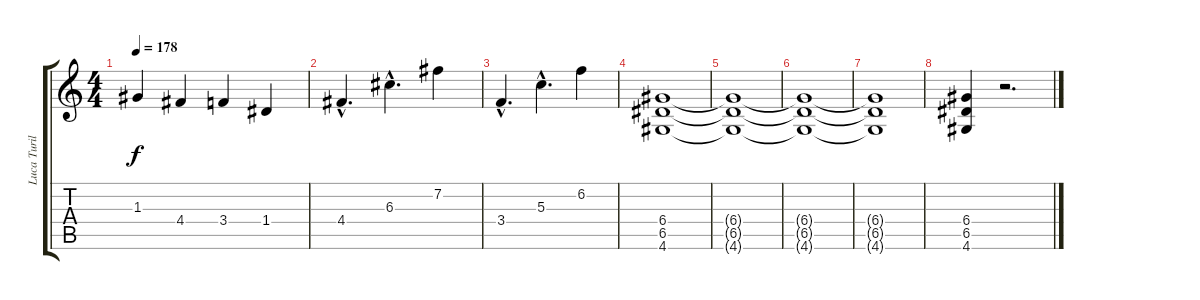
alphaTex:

\track ("Luca Turilli - Lead" "Luca Turil") {instrument distortionguitar}
\staff {score tabs}
\tuning (E4 B3 G3 D3 A2 E2) {hide}
\ts (4 4)
\tempo 178
\clef g2
\ks c
1.3.4{dy f} 4.4.4 3.4.4 1.4.4 |
4.4{hac}.4{d} 6.3{hac}.4{d} 7.2.4 |
3.4{hac}.4{d} 5.3{hac}.4{d} 6.2.4 |
(6.4 6.5 4.6).1 |
(6.4{t} 6.5{t} 4.6{t}).1 |
(6.4{t} 6.5{t} 4.6{t}).1 |
(6.4{t} 6.5{t} 4.6{t}).1 |
(6.4 6.5 4.6).4 r.2{d}
